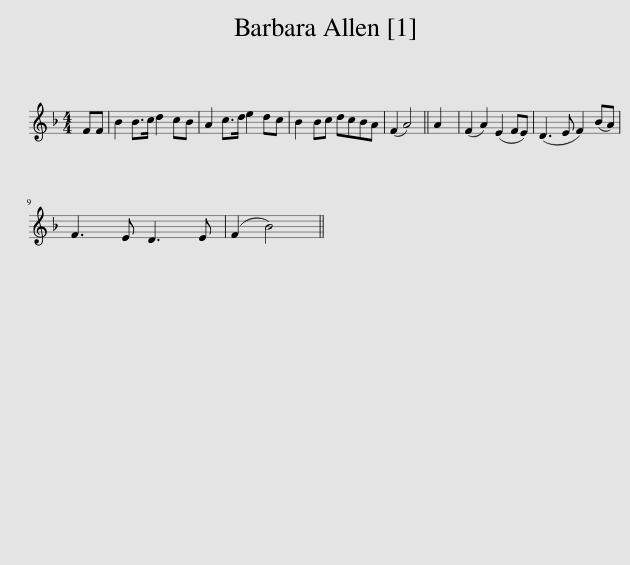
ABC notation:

X:1
L:1/8
M:4/4
I:linebreak $
K:F
V:1 treble
V:1
 FF | B2 B>c d2 cB | A2 c>d e2 dc | B2 Bc dcBA | (F2 A4) || %5
 A2 | (F2 A2) (E2 FE) | (D3 E F2) (BA) |$ F3 E D3 E | (F2 B4) || %10
